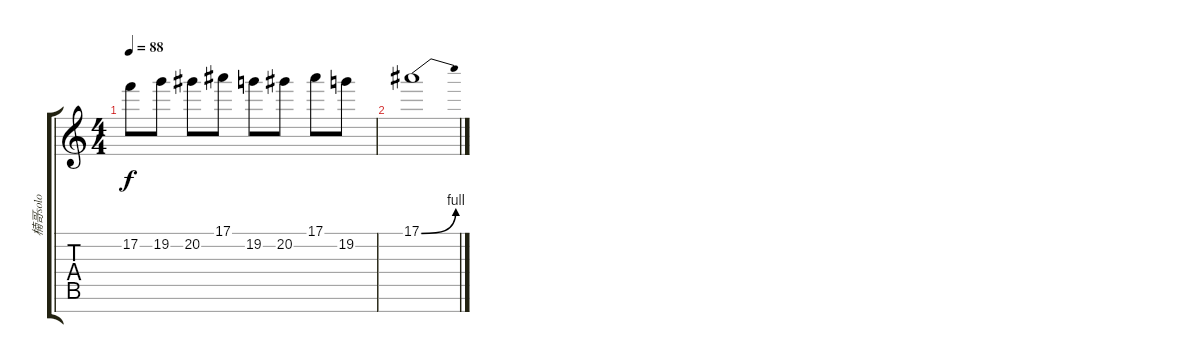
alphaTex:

\track ("楠哥solo" "楠哥solo") {instrument overdrivenguitar}
\staff {score tabs}
\tuning (F4 C4 Ab3 Eb3 Bb2 F2 C2) {hide}
\ts (4 4)
\tempo 88
\clef g2
\ks c
17.2.8{dy f} 19.2.8 20.2.8 17.1.8 19.2.8 20.2.8 17.1.8 19.2.8 |
17.1{be (bend 0 0 60 4)}.1
